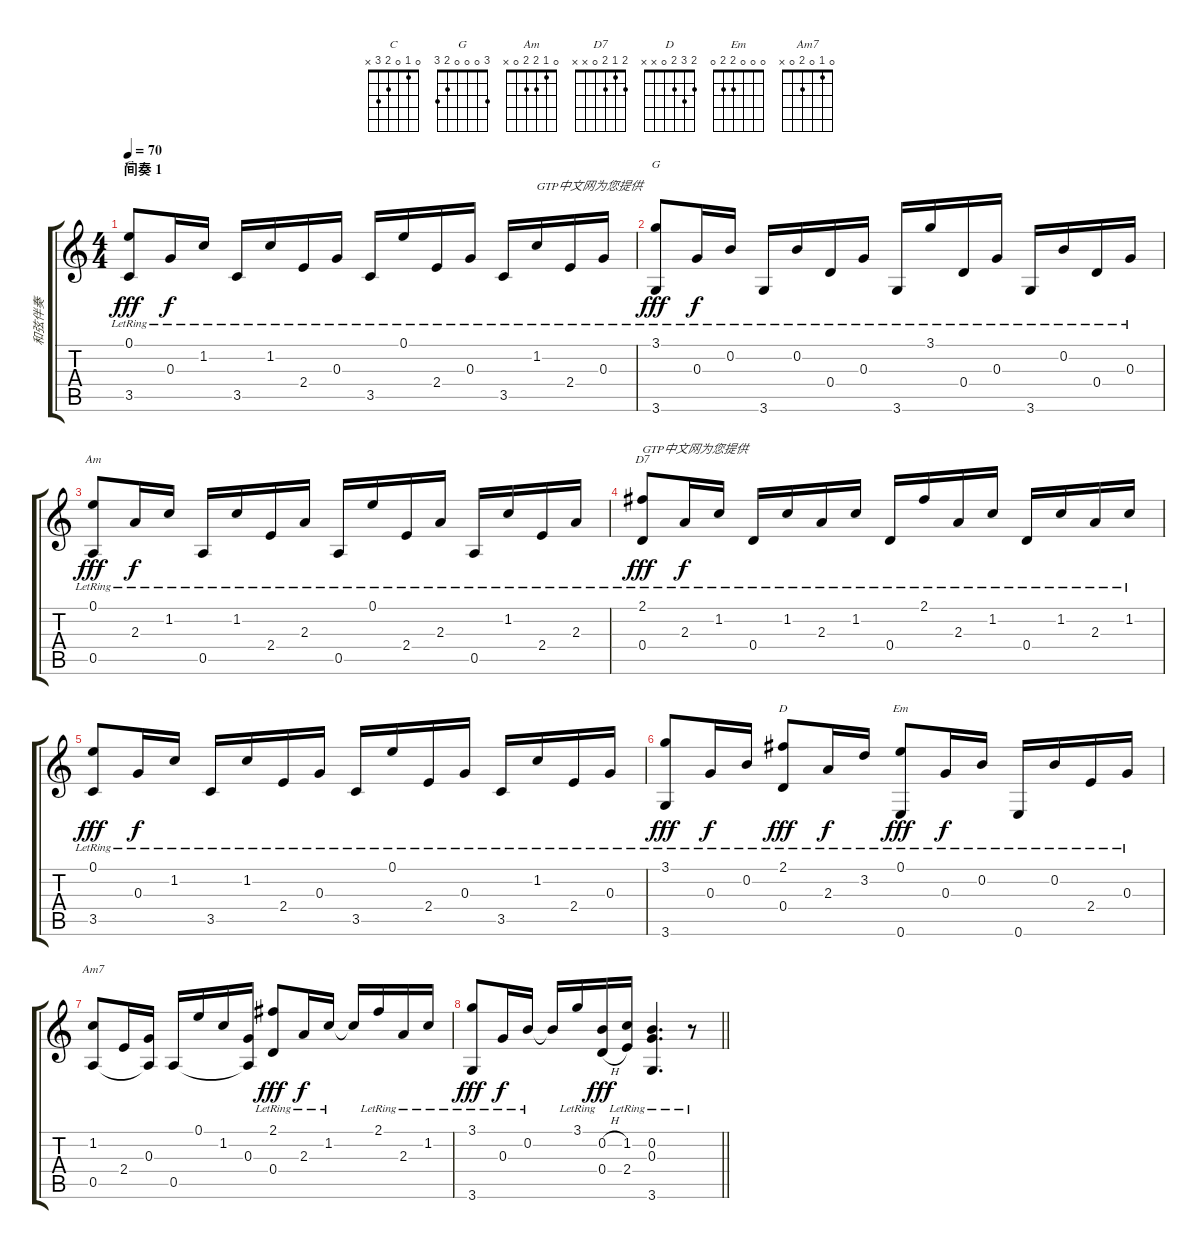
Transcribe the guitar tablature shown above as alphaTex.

\track ("和弦伴奏" "和弦伴奏") {instrument acousticguitarsteel}
\staff {score tabs}
\tuning (E4 B3 G3 D3 A2 E2) {hide}
\chord ("C" 0 1 0 2 3 x)
\chord ("G" 3 0 0 0 2 3)
\chord ("Am" 0 1 2 2 0 x)
\chord ("D7" 2 1 2 0 x x)
\chord ("D" 2 3 2 0 x x)
\chord ("Em" 0 0 0 2 2 0)
\chord ("Am7" 0 1 0 2 0 x)
\ts (4 4)
\section ("" "间奏 1")
\tempo 70
\clef g2
\ks c
(0.1{lr} 3.5{lr}).8{ch "C" dy fff} 0.3{lr}.16{dy f} 1.2{lr}.16 3.5{lr}.16 1.2{lr}.16 2.4{lr}.16 0.3{lr}.16 3.5{lr}.16 0.1{lr}.16 2.4{lr}.16 0.3{lr}.16 3.5{lr}.16 1.2{lr}.16{txt "GTP中文网为您提供"} 2.4{lr}.16 0.3{lr}.16 |
(3.1{lr} 3.6{lr}).8{ch "G" dy fff} 0.3{lr}.16{dy f} 0.2{lr}.16 3.6{lr}.16 0.2{lr}.16 0.4{lr}.16 0.3{lr}.16 3.6{lr}.16 3.1{lr}.16 0.4{lr}.16 0.3{lr}.16 3.6{lr}.16 0.2{lr}.16 0.4{lr}.16 0.3{lr}.16 |
(0.1{lr} 0.5{lr}).8{ch "Am" dy fff} 2.3{lr}.16{dy f} 1.2{lr}.16 0.5{lr}.16 1.2{lr}.16 2.4{lr}.16 2.3{lr}.16 0.5{lr}.16 0.1{lr}.16 2.4{lr}.16 2.3{lr}.16 0.5{lr}.16 1.2{lr}.16 2.4{lr}.16 2.3{lr}.16 |
(2.1{lr} 0.4{lr}).8{ch "D7" txt "GTP中文网为您提供" dy fff beam Up} 2.3{lr}.16{dy f beam Up} 1.2{lr}.16{beam Up} 0.4{lr}.16 1.2{lr}.16 2.3{lr}.16 1.2{lr}.16 0.4{lr}.16{beam Up} 2.1{lr}.16{beam Up} 2.3{lr}.16{beam Up} 1.2{lr}.16{beam Up} 0.4{lr}.16 1.2{lr}.16 2.3{lr}.16 1.2{lr}.16 |
(0.1{lr} 3.5{lr}).8{dy fff} 0.3{lr}.16{dy f} 1.2{lr}.16 3.5{lr}.16 1.2{lr}.16 2.4{lr}.16 0.3{lr}.16 3.5{lr}.16 0.1{lr}.16 2.4{lr}.16 0.3{lr}.16 3.5{lr}.16 1.2{lr}.16 2.4{lr}.16 0.3{lr}.16 |
(3.1{lr} 3.6{lr}).8{dy fff} 0.3{lr}.16{dy f} 0.2{lr}.16 (2.1{lr} 0.4{lr}).8{ch "D" dy fff beam Up} 2.3{lr}.16{dy f beam Up} 3.2{lr}.16{beam Up} (0.1{lr} 0.6{lr}).8{ch "Em" dy fff} 0.3{lr}.16{dy f} 0.2{lr}.16 0.6{lr}.16 0.2{lr}.16 2.4{lr}.16 0.3{lr}.16 |
(1.2 0.5).8{ch "Am7"} 2.4.16 (0.3 0.5{t}).16 0.5.16 0.1.16 1.2.16 (0.3 0.5{t}).16 (2.1{lr} 0.4{lr}).8{dy fff beam Up} 2.3{lr}.16{dy f beam Up} 1.2{lr}.16{beam Up} 1.2{t}.16{beam Up} 2.1{lr}.16{beam Up} 2.3{lr}.16{beam Up} 1.2{lr}.16{beam Up} |
\barLineRight lightlight
(3.1{lr} 3.6{lr}).8{dy fff} 0.3{lr}.16{dy f} 0.2{lr}.16 0.2{t}.16{beam Up} 3.1{lr}.16{beam Up} (0.2{h} 0.4{h}).16{dy fff beam Up} (1.2{lr} 2.4{lr}).16{beam Up} (0.2{lr} 0.3{lr} 3.6{lr}).4{d} r.8
